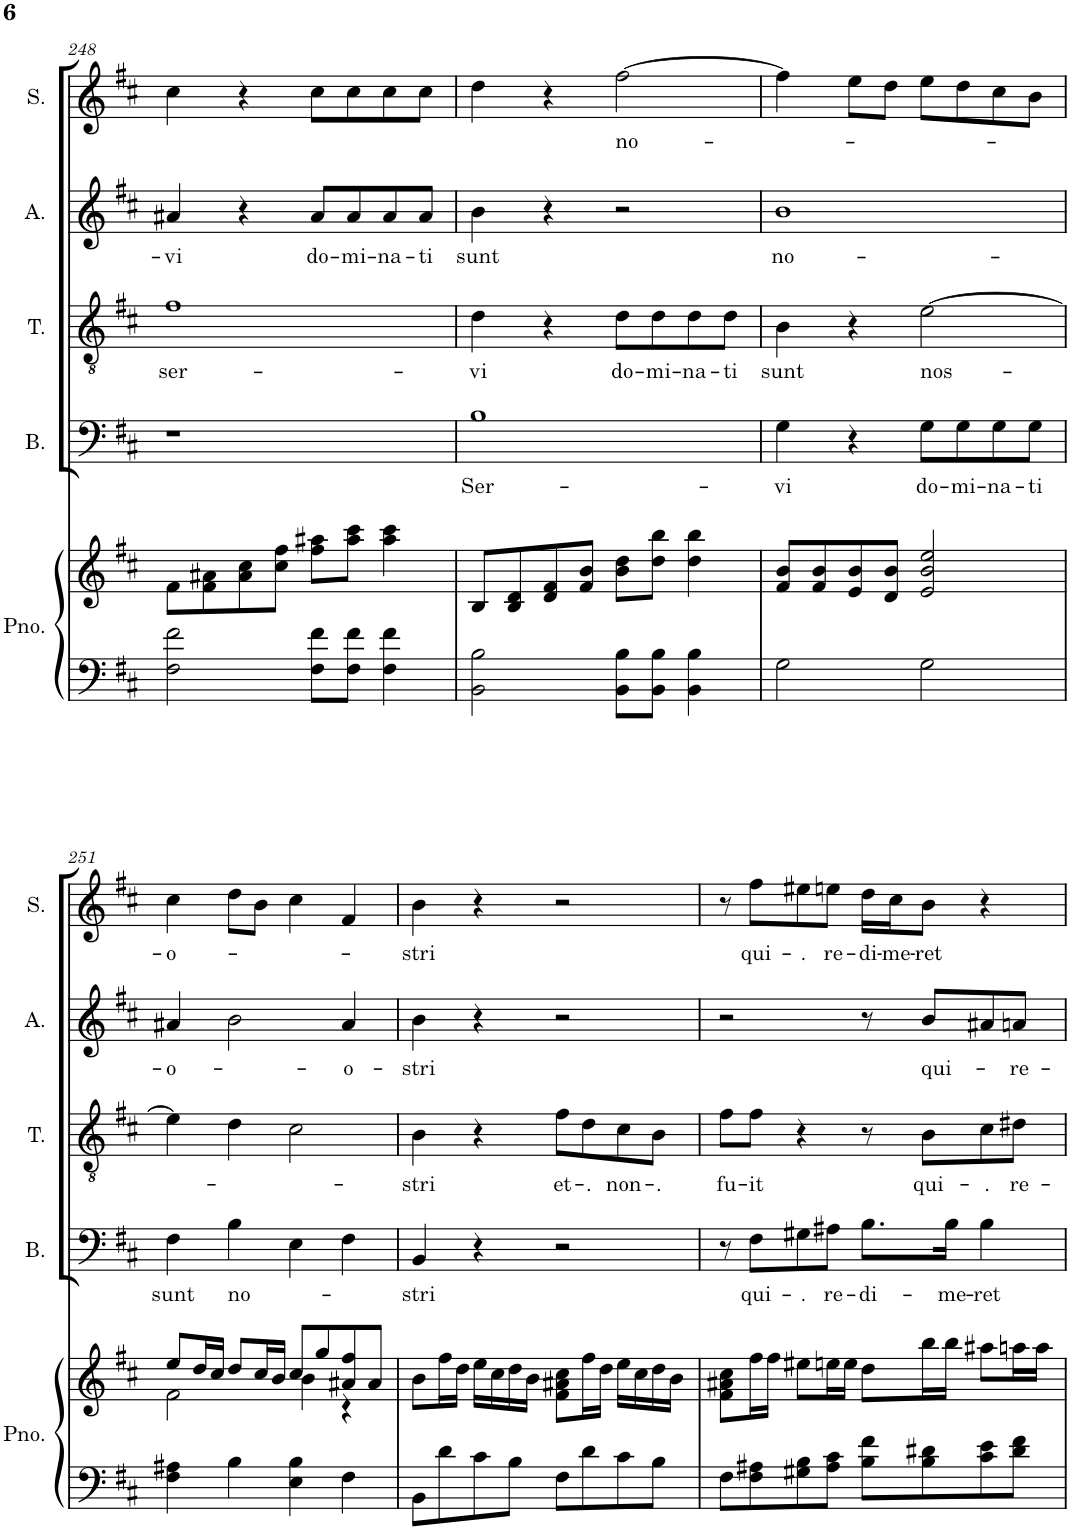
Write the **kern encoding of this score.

**kern	**kern	**kern	**text	**kern	**text	**kern	**text	**kern	**text
*part5	*part5	*part4	*part4	*part3	*part3	*part2	*part2	*part1	*part1
*staff6	*staff5	*staff4	*staff4	*staff3	*staff3	*staff2	*staff2	*staff1	*staff1
*I"Piano	*	*I"Bass	*	*I"Tenor	*	*I"Alto	*	*I"Soprano	*
*I'Pno.	*	*I'B.	*	*I'T.	*	*I'A.	*	*I'S.	*
!!LO:PB:g=z
*clefF4	*clefG2	*clefF4	*	*clefGv2	*	*clefG2	*	*clefG2	*
*	*	*	*	*	*	*Trd1c2	*	*	*
*k[f#c#]	*k[f#c#]	*k[f#c#]	*	*k[f#c#]	*	*k[f#c#]	*	*k[f#c#]	*
*M4/4	*M4/4	*M4/4	*	*M4/4	*	*M4/4	*	*M4/4	*
=248	=248	=248	=248	=248	=248	=248	=248	=248	=248
!	!	!	!	!	!LO:LY:b	!	!LO:LY:b	!	!
2F#\ 2f#\	8f#\L	1r	.	1f#	ser-	4a#X/	-vi	4cc#\	.
.	8f#\ 8a#X\	.	.	.	.	.	.	.	.
.	8a#\ 8cc#\	.	.	.	.	4r	.	4r	.
.	8cc#\ 8ff#\J	.	.	.	.	.	.	.	.
!	!	!	!	!	!	!	!LO:LY:b	!	!
8F#\ 8f#\L	8ff#\ 8aa#X\L	.	.	.	.	8a#/L	do-	8cc#\L	.
!	!	!	!	!	!	!	!LO:LY:b	!	!
8F#\ 8f#\J	8aa#\ 8ccc#\J	.	.	.	.	8a#/	-mi-	8cc#\	.
!	!	!	!	!	!	!	!LO:LY:b	!	!
4F#\ 4f#\	4aa#\ 4ccc#\	.	.	.	.	8a#/	-na-	8cc#\	.
!	!	!	!	!	!	!	!LO:LY:b	!	!
.	.	.	.	.	.	8a#/J	-ti	8cc#\J	.
=249	=249	=249	=249	=249	=249	=249	=249	=249	=249
!	!	!	!LO:LY:b	!	!LO:LY:b	!	!LO:LY:b	!	!
2BB\ 2B\	8B/L	1B	Ser-	4d\	-vi	4b\	sunt	4dd\	.
.	8B/ 8d/	.	.	.	.	.	.	.	.
.	8d/ 8f#/	.	.	4r	.	4r	.	4r	.
.	8f#/ 8b/J	.	.	.	.	.	.	.	.
!	!	!	!	!	!LO:LY:b	!	!	!	!LO:LY:b
8BB\ 8B\L	8b\ 8dd\L	.	.	8d\L	do-	2r	.	[2ff#\	no-
!	!	!	!	!	!LO:LY:b	!	!	!	!
8BB\ 8B\J	8dd\ 8bb\J	.	.	8d\	-mi-	.	.	.	.
!	!	!	!	!	!LO:LY:b	!	!	!	!
4BB\ 4B\	4dd\ 4bb\	.	.	8d\	-na-	.	.	.	.
!	!	!	!	!	!LO:LY:b	!	!	!	!
.	.	.	.	8d\J	-ti	.	.	.	.
=250	=250	=250	=250	=250	=250	=250	=250	=250	=250
!	!	!	!LO:LY:b	!	!LO:LY:b	!	!LO:LY:b	!	!
2G\	8f#/ 8b/L	4G\	-vi	4B\	sunt	1b	no-	4ff#\]	.
.	8f#/ 8b/	.	.	.	.	.	.	.	.
.	8e/ 8b/	4r	.	4r	.	.	.	8ee\L	.
.	8d/ 8b/J	.	.	.	.	.	.	8dd\J	.
!	!	!	!LO:LY:b	!	!LO:LY:b	!	!	!	!
2G\	2e/ 2b/ 2ee/	8G\L	do-	[2e\	nos-	.	.	8ee\L	.
!	!	!	!LO:LY:b	!	!	!	!	!	!
.	.	8G\	-mi-	.	.	.	.	8dd\	.
!	!	!	!LO:LY:b	!	!	!	!	!	!
.	.	8G\	-na-	.	.	.	.	8cc#\	.
!	!	!	!LO:LY:b	!	!	!	!	!	!
.	.	8G\J	-ti	.	.	.	.	8b\J	.
!!LO:LB:g=z
=251	=251	=251	=251	=251	=251	=251	=251	=251	=251
*	*^	*	*	*	*	*	*	*	*
!	!	!	!	!LO:LY:b	!	!	!	!LO:LY:b	!	!LO:LY:b
4F#\ 4A#X\	8ee/L	2f#\	4F#\	sunt	4e\]	.	4a#X/	-o-	4cc#\	-o-
.	16dd/L	.	.	.	.	.	.	.	.	.
.	16cc#/JJ	.	.	.	.	.	.	.	.	.
!	!	!	!	!LO:LY:b	!	!	!	!	!	!
4B\	8dd/L	.	4B\	no-	4d\	.	2b\	.	8dd\L	.
.	16cc#/L	.	.	.	.	.	.	.	8b\J	.
.	16b/JJ	.	.	.	.	.	.	.	.	.
4E\ 4B\	8cc#/L	4b\	4E\	.	2c#\	.	.	.	4cc#\	.
.	8gg/	.	.	.	.	.	.	.	.	.
!	!	!	!	!	!	!	!	!LO:LY:b	!	!
4F#\	8a#X/ 8ff#/	4r	4F#\	.	.	.	4a#/	-o-	4f#/	.
.	8a#/J	.	.	.	.	.	.	.	.	.
*	*v	*v	*	*	*	*	*	*	*	*
=252	=252	=252	=252	=252	=252	=252	=252	=252	=252
!	!	!	!LO:LY:b	!	!LO:LY:b	!	!LO:LY:b	!	!LO:LY:b
8BB\L	8b\L	4BB/	-stri	4B\	-stri	4b\	-stri	4b\	-stri
8d\	16ff#\L	.	.	.	.	.	.	.	.
.	16dd\JJ	.	.	.	.	.	.	.	.
8c#\	16ee\LL	4r	.	4r	.	4r	.	4r	.
.	16cc#\	.	.	.	.	.	.	.	.
8B\J	16dd\	.	.	.	.	.	.	.	.
.	16b\JJ	.	.	.	.	.	.	.	.
!	!	!	!	!	!LO:LY:b	!	!	!	!
8F#\L	8f#\ 8a#X\ 8cc#\L	2r	.	8f#\L	et-	2r	.	2r	.
!	!	!	!	!	!LO:LY:b	!	!	!	!
8d\	16ff#\L	.	.	8d\	-.	.	.	.	.
.	16dd\JJ	.	.	.	.	.	.	.	.
!	!	!	!	!	!LO:LY:b	!	!	!	!
8c#\	16ee\LL	.	.	8c#\	non-	.	.	.	.
.	16cc#\	.	.	.	.	.	.	.	.
!	!	!	!	!	!LO:LY:b	!	!	!	!
8B\J	16dd\	.	.	8B\J	-.	.	.	.	.
.	16b\JJ	.	.	.	.	.	.	.	.
=253	=253	=253	=253	=253	=253	=253	=253	=253	=253
!	!	!	!	!	!LO:LY:b	!	!	!	!
8F#\L	8f#\ 8a#X\ 8cc#\L	8r	.	8f#\L	fu-	2r	.	8r	.
!	!	!	!LO:LY:b	!	!LO:LY:b	!	!	!	!LO:LY:b
8F#\ 8A#X\	16ff#\L	8F#\L	qui-	8f#\J	-it	.	.	8ff#\L	qui-
.	16ff#\JJ	.	.	.	.	.	.	.	.
!	!	!	!LO:LY:b	!	!	!	!	!	!LO:LY:b
8G#X\ 8B\	8ee#X\L	8G#X\	-.	4r	.	.	.	8ee#X\	-.
!	!	!	!LO:LY:b	!	!	!	!	!	!LO:LY:b
8A#\ 8c#\J	16een\L	8A#X\J	re-	.	.	.	.	8een\J	re-
.	16ee\JJ	.	.	.	.	.	.	.	.
!	!	!	!LO:LY:b	!	!	!	!	!	!LO:LY:b
8B\ 8f#\L	8dd\L	8.B\L	-di-	8r	.	8r	.	16dd\LL	-di-
!	!	!	!	!	!	!	!	!	!LO:LY:b
.	.	.	.	.	.	.	.	16cc#\J	-me-
!	!	!	!	!	!LO:LY:b	!	!LO:LY:b	!	!LO:LY:b
8B\ 8d#X\	16bb\L	.	.	8B\L	qui-	8b/L	qui-	8b\J	-ret
!	!	!	!LO:LY:b	!	!	!	!	!	!
.	16bb\JJ	16B\Jk	-me-	.	.	.	.	.	.
!	!	!	!LO:LY:b	!	!LO:LY:b	!	!	!	!
8c#\ 8e\	8aa#X\L	4B\	-ret	8c#\	-.	8a#X/	.	4r	.
!	!	!	!	!	!LO:LY:b	!	!LO:LY:b	!	!
8d#\ 8f#\J	16aan\L	.	.	8d#X\J	re-	8an/J	-re-	.	.
.	16aa\JJ	.	.	.	.	.	.	.	.
=	=	=	=	=	=	=	=	=	=
*-	*-	*-	*-	*-	*-	*-	*-	*-	*-
